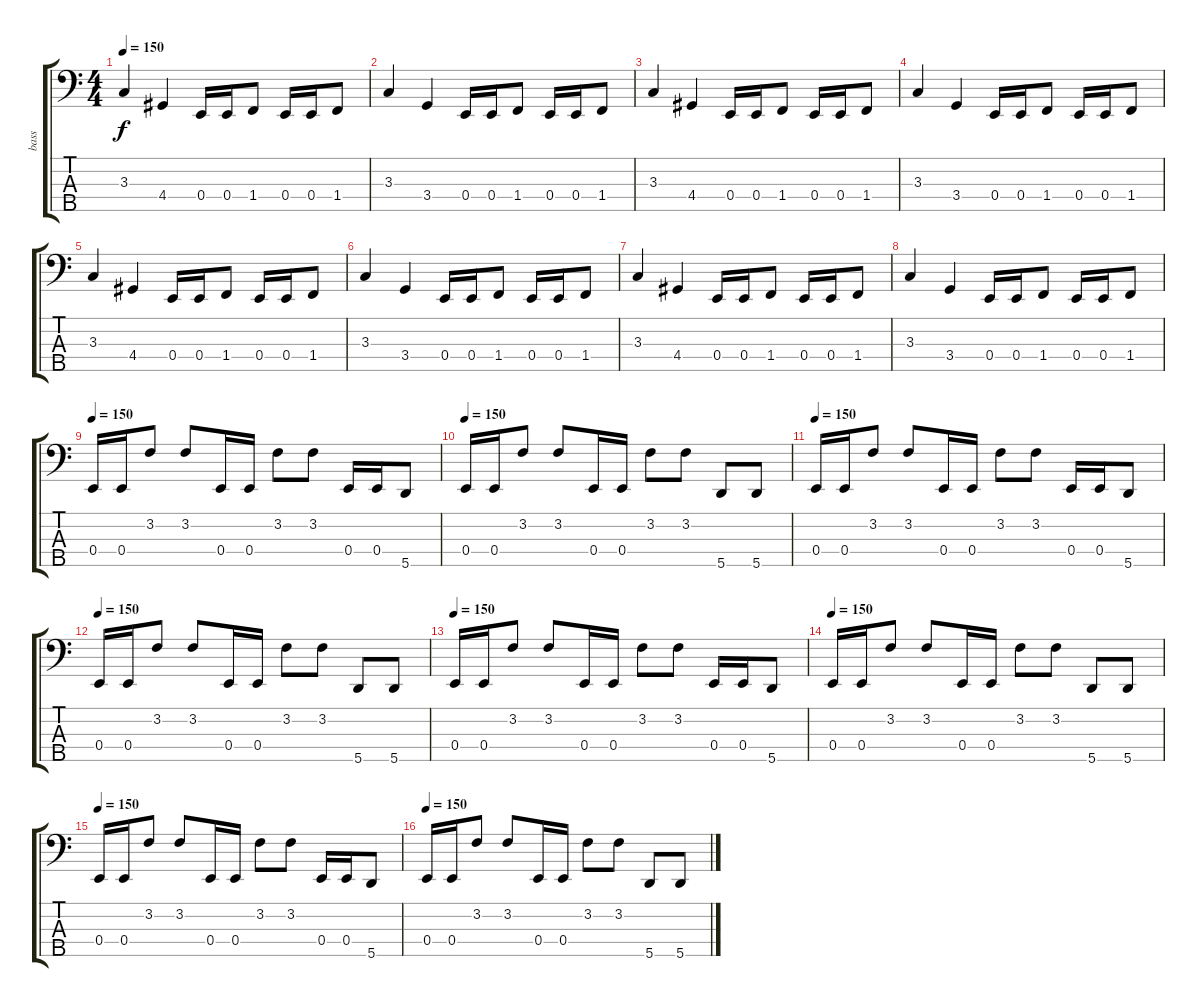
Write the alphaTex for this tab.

\track ("bass" "bass") {instrument slapbass1}
\staff {score tabs}
\tuning (G2 D2 A1 E1 A0) {hide}
\ts (4 4)
\tempo 150
\clef f4
\ks c
3.3.4{dy f} 4.4.4 0.4.16 0.4.16 1.4.8 0.4.16 0.4.16 1.4.8 |
3.3.4 3.4.4 0.4.16 0.4.16 1.4.8 0.4.16 0.4.16 1.4.8 |
3.3.4 4.4.4 0.4.16 0.4.16 1.4.8 0.4.16 0.4.16 1.4.8 |
3.3.4 3.4.4 0.4.16 0.4.16 1.4.8 0.4.16 0.4.16 1.4.8 |
3.3.4 4.4.4 0.4.16 0.4.16 1.4.8 0.4.16 0.4.16 1.4.8 |
3.3.4 3.4.4 0.4.16 0.4.16 1.4.8 0.4.16 0.4.16 1.4.8 |
3.3.4 4.4.4 0.4.16 0.4.16 1.4.8 0.4.16 0.4.16 1.4.8 |
3.3.4 3.4.4 0.4.16 0.4.16 1.4.8 0.4.16 0.4.16 1.4.8 |
\tempo 150
0.4.16 0.4.16 3.2.8 3.2.8 0.4.16 0.4.16 3.2.8 3.2.8 0.4.16 0.4.16 5.5.8 |
\tempo 150
0.4.16 0.4.16 3.2.8 3.2.8 0.4.16 0.4.16 3.2.8 3.2.8 5.5.8 5.5.8 |
\tempo 150
0.4.16 0.4.16 3.2.8 3.2.8 0.4.16 0.4.16 3.2.8 3.2.8 0.4.16 0.4.16 5.5.8 |
\tempo 150
0.4.16 0.4.16 3.2.8 3.2.8 0.4.16 0.4.16 3.2.8 3.2.8 5.5.8 5.5.8 |
\tempo 150
0.4.16 0.4.16 3.2.8 3.2.8 0.4.16 0.4.16 3.2.8 3.2.8 0.4.16 0.4.16 5.5.8 |
\tempo 150
0.4.16 0.4.16 3.2.8 3.2.8 0.4.16 0.4.16 3.2.8 3.2.8 5.5.8 5.5.8 |
\tempo 150
0.4.16 0.4.16 3.2.8 3.2.8 0.4.16 0.4.16 3.2.8 3.2.8 0.4.16 0.4.16 5.5.8 |
\tempo 150
0.4.16 0.4.16 3.2.8 3.2.8 0.4.16 0.4.16 3.2.8 3.2.8 5.5.8 5.5.8
